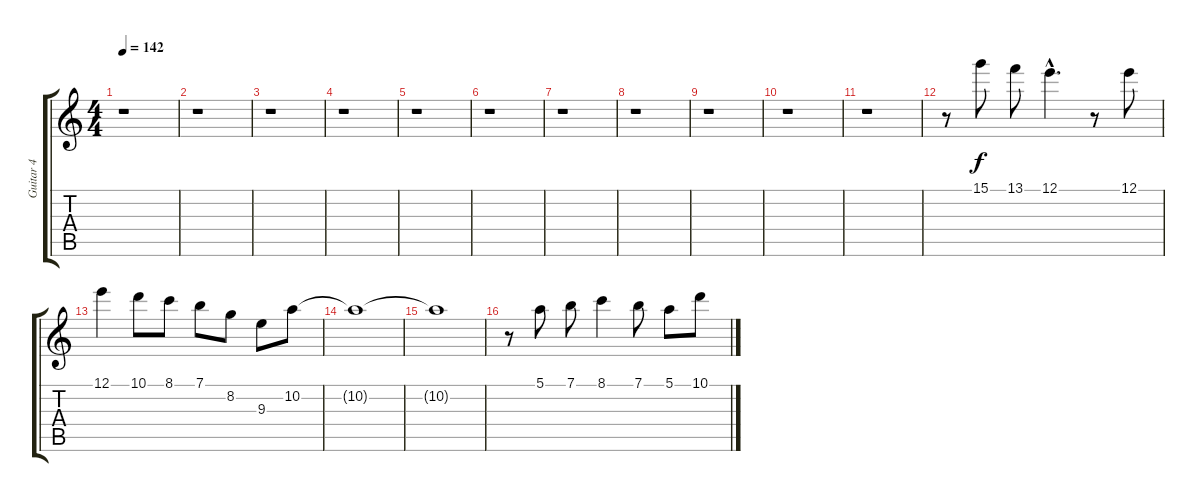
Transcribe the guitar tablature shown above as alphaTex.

\track ("Guitar 4" "Guitar 4") {instrument overdrivenguitar}
\staff {score tabs}
\tuning (E4 B3 G3 D3 A2 E2) {hide}
\ts (4 4)
\tempo 142
\clef g2
\ks c
r.1{dy f} |
r.1 |
r.1 |
r.1 |
r.1 |
r.1 |
r.1 |
r.1 |
r.1 |
r.1 |
r.1 |
r.8 15.1.8 13.1.8 12.1{hac}.4{d} r.8 12.1.8 |
12.1.4 10.1.8 8.1.8 7.1.8 8.2.8 9.3.8 10.2.8 |
10.2{t}.1 |
10.2{t}.1 |
r.8 5.1.8{volume 14} 7.1.8 8.1.4 7.1.8 5.1.8 10.1.8
